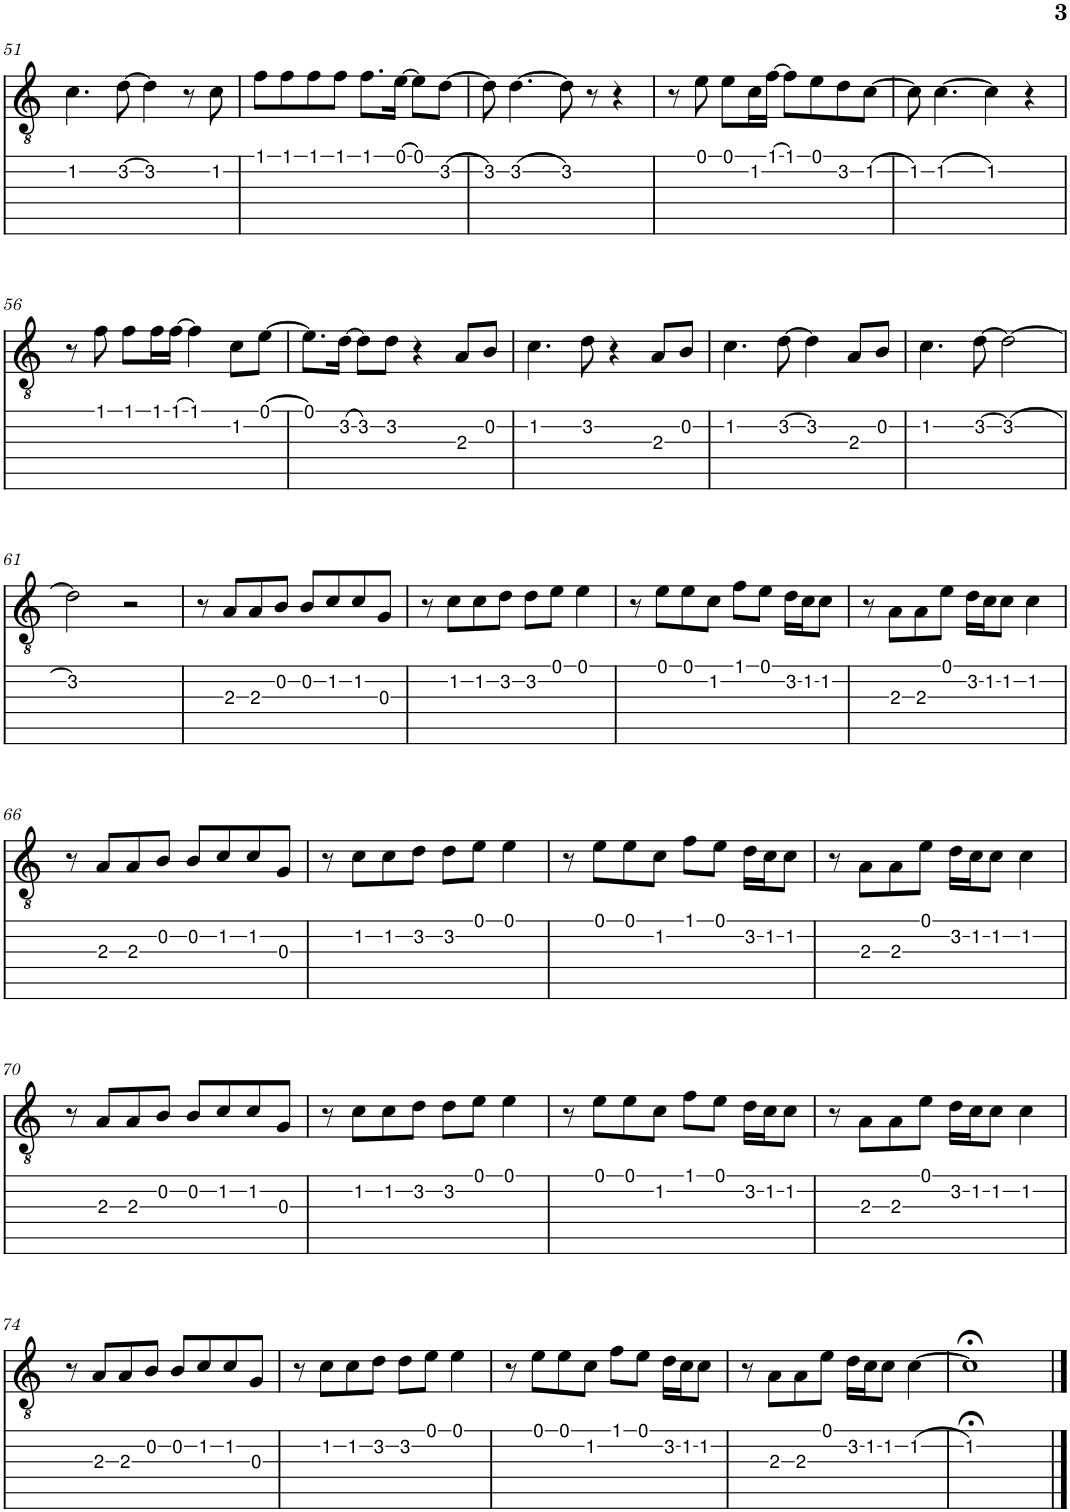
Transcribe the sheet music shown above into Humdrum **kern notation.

**kern	**kern
*part1	*part1
*staff2	*staff1
*I"Guitar	*
*I'Guit.	*
!!LO:PB:g=z
*	*clefGv2
*k[]	*k[]
*M4/4	*M4/4
=51	=51
4.c	4.c\
[8d	[8d\
4d]	4d\]
8r	8r
8c	8c\
=52	=52
8fL	8f\L
8fJ	8f\
8fL	8f\
8fJ	8f\J
8.fL	8.f\L
[16eJk	[16e\Jk
8eL]	8e\L]
[8dJ	[8d\J
=53	=53
8d]	8d\]
[4.d	[4.d\
8d]	8d\]
8r	8r
4r	4r
=54	=54
8r	8r
8e	8e\
8eL	8e\L
16cL	16c\L
[16fJJ	[16f\JJ
8fL]	8f\L]
8eJ	8e\
8dL	8d\
[8cJ	[8c\J
=55	=55
8c]	8c\]
[4.c	[4.c\
4c]	4c\]
4r	4r
!!LO:LB:g=z
=56	=56
8r	8r
8f	8f\
8fL	8f\L
16fL	16f\L
[16fJJ	[16f\JJ
4f]	4f\]
8cL	8c\L
[8eJ	[8e\J
=57	=57
8.eL]	8.e\L]
[16dJk	[16d\Jk
8dL]	8d\L]
8dJ	8d\J
4r	4r
8AL	8A/L
8BJ	8B/J
=58	=58
4.c	4.c\
8d	8d\
4r	4r
8AL	8A/L
8BJ	8B/J
=59	=59
4.c	4.c\
[8d	[8d\
4d]	4d\]
8AL	8A/L
8BJ	8B/J
=60	=60
4.c	4.c\
[8d	[8d\
2d_	2d\_
!!LO:LB:g=z
=61	=61
2d]	2d\]
2r	2r
=62	=62
8r	8r
8A	8A/L
8AL	8A/
8BJ	8B/J
8BL	8B/L
8cJ	8c/
8cL	8c/
8GJ	8G/J
=63	=63
8r	8r
8c	8c\L
8cL	8c\
8dJ	8d\J
8dL	8d\L
8eJ	8e\J
4e	4e\
=64	=64
8r	8r
8e	8e\L
8eL	8e\
8cJ	8c\J
8fL	8f\L
8eJ	8e\J
16dLL	16d\LL
16cJ	16c\J
8cJ	8c\J
=65	=65
8r	8r
8A	8A\L
8AL	8A\
8eJ	8e\J
16dLL	16d\LL
16cJ	16c\J
8cJ	8c\J
4c	4c\
!!LO:LB:g=z
=66	=66
8r	8r
8A	8A/L
8AL	8A/
8BJ	8B/J
8BL	8B/L
8cJ	8c/
8cL	8c/
8GJ	8G/J
=67	=67
8r	8r
8c	8c\L
8cL	8c\
8dJ	8d\J
8dL	8d\L
8eJ	8e\J
4e	4e\
=68	=68
8r	8r
8e	8e\L
8eL	8e\
8cJ	8c\J
8fL	8f\L
8eJ	8e\J
16dLL	16d\LL
16cJ	16c\J
8cJ	8c\J
=69	=69
8r	8r
8A	8A\L
8AL	8A\
8eJ	8e\J
16dLL	16d\LL
16cJ	16c\J
8cJ	8c\J
4c	4c\
!!LO:LB:g=z
=70	=70
8r	8r
8A	8A/L
8AL	8A/
8BJ	8B/J
8BL	8B/L
8cJ	8c/
8cL	8c/
8GJ	8G/J
=71	=71
8r	8r
8c	8c\L
8cL	8c\
8dJ	8d\J
8dL	8d\L
8eJ	8e\J
4e	4e\
=72	=72
8r	8r
8e	8e\L
8eL	8e\
8cJ	8c\J
8fL	8f\L
8eJ	8e\J
16dLL	16d\LL
16cJ	16c\J
8cJ	8c\J
=73	=73
8r	8r
8A	8A\L
8AL	8A\
8eJ	8e\J
16dLL	16d\LL
16cJ	16c\J
8cJ	8c\J
4c	4c\
!!LO:LB:g=z
=74	=74
8r	8r
8A	8A/L
8AL	8A/
8BJ	8B/J
8BL	8B/L
8cJ	8c/
8cL	8c/
8GJ	8G/J
=75	=75
8r	8r
8c	8c\L
8cL	8c\
8dJ	8d\J
8dL	8d\L
8eJ	8e\J
4e	4e\
=76	=76
8r	8r
8e	8e\L
8eL	8e\
8cJ	8c\J
8fL	8f\L
8eJ	8e\J
16dLL	16d\LL
16cJ	16c\J
8cJ	8c\J
=77	=77
8r	8r
8A	8A\L
8AL	8A\
8eJ	8e\J
16dLL	16d\LL
16cJ	16c\J
8cJ	8c\J
[4c	[4c\
=78	=78
1c;<]	1c;<]
==	==
*-	*-
